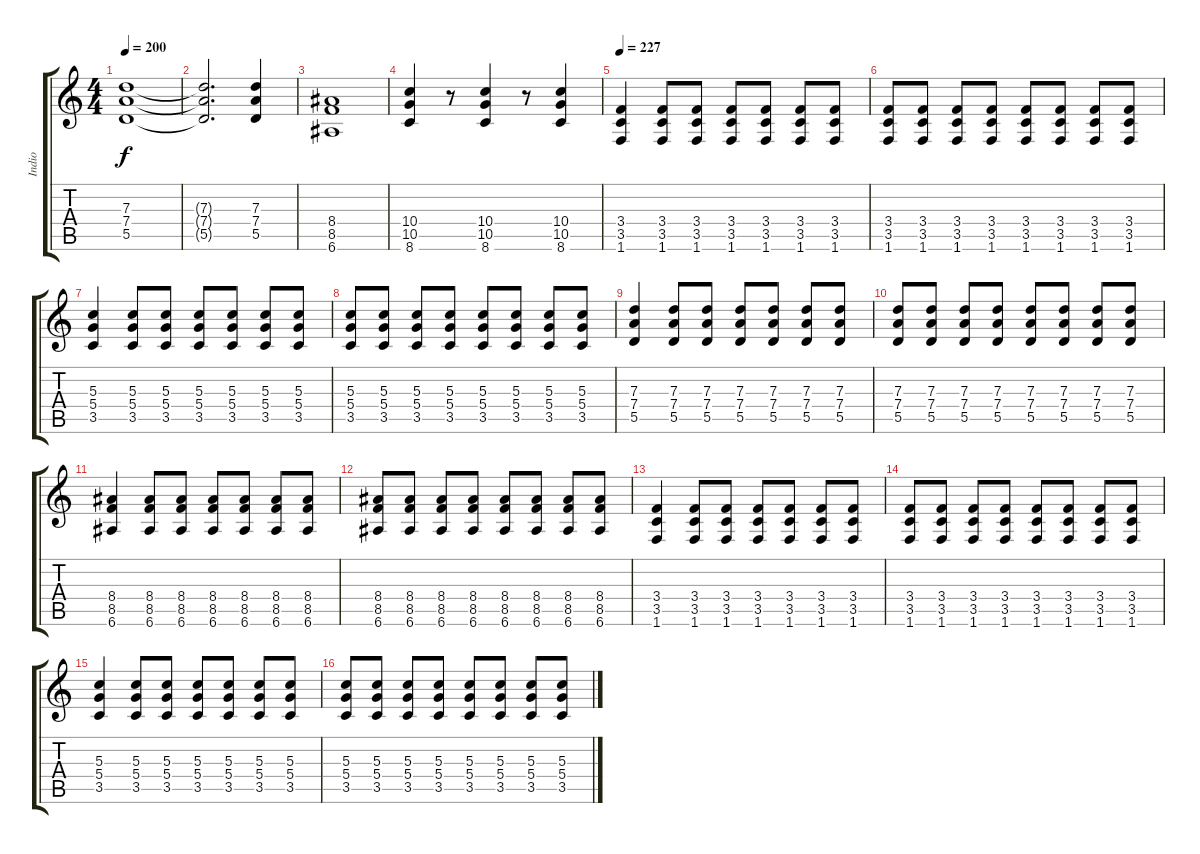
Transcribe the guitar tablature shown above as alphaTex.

\track ("Indio" "Indio") {instrument overdrivenguitar}
\staff {score tabs}
\tuning (E4 B3 G3 D3 A2 E2) {hide}
\ts (4 4)
\tempo 200
\clef g2
\ks c
(7.3 7.4 5.5).1{dy f} |
(7.3{t} 7.4{t} 5.5{t}).2{d} (7.3 7.4 5.5).4 |
(8.4 8.5 6.6).1 |
(10.4 10.5 8.6).4 r.8 (10.4 10.5 8.6).4 r.8 (10.4 10.5 8.6).4 |
\tempo 227
(3.4 3.5 1.6).4 (3.4 3.5 1.6).8 (3.4 3.5 1.6).8 (3.4 3.5 1.6).8 (3.4 3.5 1.6).8 (3.4 3.5 1.6).8 (3.4 3.5 1.6).8 |
(3.4 3.5 1.6).8 (3.4 3.5 1.6).8 (3.4 3.5 1.6).8 (3.4 3.5 1.6).8 (3.4 3.5 1.6).8 (3.4 3.5 1.6).8 (3.4 3.5 1.6).8 (3.4 3.5 1.6).8 |
(5.3 5.4 3.5).4 (5.3 5.4 3.5).8 (5.3 5.4 3.5).8 (5.3 5.4 3.5).8 (5.3 5.4 3.5).8 (5.3 5.4 3.5).8 (5.3 5.4 3.5).8 |
(5.3 5.4 3.5).8 (5.3 5.4 3.5).8 (5.3 5.4 3.5).8 (5.3 5.4 3.5).8 (5.3 5.4 3.5).8 (5.3 5.4 3.5).8 (5.3 5.4 3.5).8 (5.3 5.4 3.5).8 |
(7.3 7.4 5.5).4 (7.3 7.4 5.5).8 (7.3 7.4 5.5).8 (7.3 7.4 5.5).8 (7.3 7.4 5.5).8 (7.3 7.4 5.5).8 (7.3 7.4 5.5).8 |
(7.3 7.4 5.5).8 (7.3 7.4 5.5).8 (7.3 7.4 5.5).8 (7.3 7.4 5.5).8 (7.3 7.4 5.5).8 (7.3 7.4 5.5).8 (7.3 7.4 5.5).8 (7.3 7.4 5.5).8 |
(8.4 8.5 6.6).4 (8.4 8.5 6.6).8 (8.4 8.5 6.6).8 (8.4 8.5 6.6).8 (8.4 8.5 6.6).8 (8.4 8.5 6.6).8 (8.4 8.5 6.6).8 |
(8.4 8.5 6.6).8 (8.4 8.5 6.6).8 (8.4 8.5 6.6).8 (8.4 8.5 6.6).8 (8.4 8.5 6.6).8 (8.4 8.5 6.6).8 (8.4 8.5 6.6).8 (8.4 8.5 6.6).8 |
(3.4 3.5 1.6).4 (3.4 3.5 1.6).8 (3.4 3.5 1.6).8 (3.4 3.5 1.6).8 (3.4 3.5 1.6).8 (3.4 3.5 1.6).8 (3.4 3.5 1.6).8 |
(3.4 3.5 1.6).8 (3.4 3.5 1.6).8 (3.4 3.5 1.6).8 (3.4 3.5 1.6).8 (3.4 3.5 1.6).8 (3.4 3.5 1.6).8 (3.4 3.5 1.6).8 (3.4 3.5 1.6).8 |
(5.3 5.4 3.5).4 (5.3 5.4 3.5).8 (5.3 5.4 3.5).8 (5.3 5.4 3.5).8 (5.3 5.4 3.5).8 (5.3 5.4 3.5).8 (5.3 5.4 3.5).8 |
(5.3 5.4 3.5).8 (5.3 5.4 3.5).8 (5.3 5.4 3.5).8 (5.3 5.4 3.5).8 (5.3 5.4 3.5).8 (5.3 5.4 3.5).8 (5.3 5.4 3.5).8 (5.3 5.4 3.5).8
